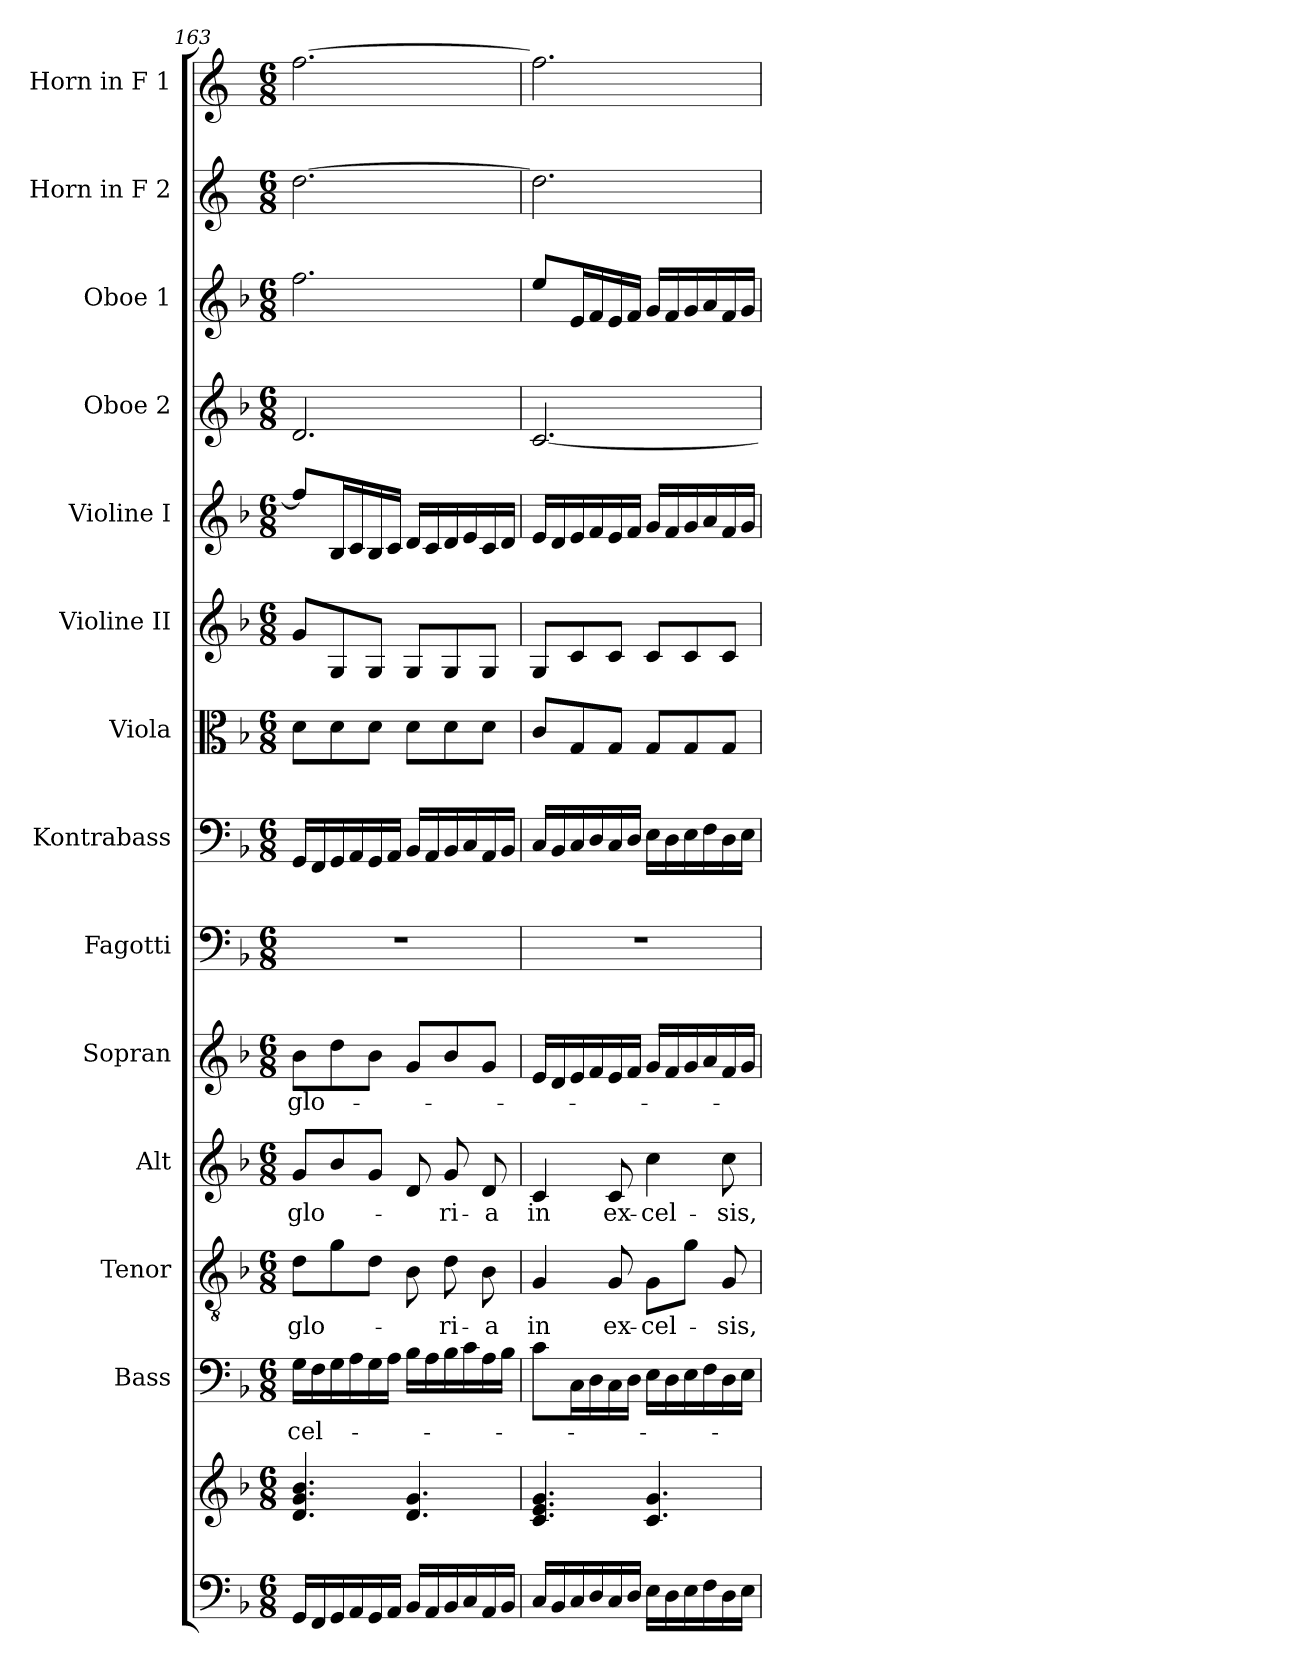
**kern	**kern	**kern	**text	**kern	**text	**kern	**text	**kern	**text	**kern	**kern	**kern	**kern	**kern	**kern	**kern	**kern	**kern
*part14	*part14	*part13	*part13	*part12	*part12	*part11	*part11	*part10	*part10	*part9	*part8	*part7	*part6	*part5	*part4	*part3	*part2	*part1
*staff15	*staff14	*staff13	*staff13	*staff12	*staff12	*staff11	*staff11	*staff10	*staff10	*staff9	*staff8	*staff7	*staff6	*staff5	*staff4	*staff3	*staff2	*staff1
*	*	*I"Bass	*	*I"Tenor	*	*I"Alt	*	*I"Sopran	*	*I"Fagotti	*I"Kontrabass	*I"Viola	*I"Violine II	*I"Violine I	*I"Oboe 2	*I"Oboe 1	*I"Horn in F 2	*I"Horn in F 1
*	*	*I'B.	*	*I'T.	*	*I'A.	*	*I'S.	*	*I'Fg.	*I'Kb.	*I'Vla.	*I'Vl. II	*I'Vl. I	*I'Ob. 2	*I'Ob. 1	*	*
*clefF4	*clefG2	*clefF4	*	*clefGv2	*	*clefG2	*	*clefG2	*	*clefF4	*clefF4	*clefC3	*clefG2	*clefG2	*clefG2	*clefG2	*clefG2	*clefG2
*	*	*	*	*	*	*	*	*	*	*	*ITrd7c12	*	*	*	*	*	*ITrd4c7	*ITrd4c7
*k[b-]	*k[b-]	*k[b-]	*	*k[b-]	*	*k[b-]	*	*k[b-]	*	*k[b-]	*k[b-]	*k[b-]	*k[b-]	*k[b-]	*k[b-]	*k[b-]	*k[b-]	*k[b-]
*F:	*F:	*F:	*	*F:	*	*F:	*	*F:	*	*F:	*F:	*F:	*F:	*F:	*F:	*F:	*F:	*F:
*M6/8	*M6/8	*M6/8	*	*M6/8	*	*M6/8	*	*M6/8	*	*M6/8	*M6/8	*M6/8	*M6/8	*M6/8	*M6/8	*M6/8	*M6/8	*M6/8
=163	=163	=163	=163	=163	=163	=163	=163	=163	=163	=163	=163	=163	=163	=163	=163	=163	=163	=163
!	!	!	!LO:LY:b	!	!LO:LY:b	!	!LO:LY:b	!	!LO:LY:b	!	!	!	!	!	!	!	!	!
16GG/LL	4.d/ 4.g/ 4.b-/	16G\LL	-cel-	8d\L	glo-	8g/L	glo-	8b-\L	glo-	2.r	16GGG/LL	8d\L	8g/L	8ff/L]	2.d/	2.ff\	[2.g\	[2.b-\
16FF/	.	16F\	.	.	.	.	.	.	.	.	16FFF/	.	.	.	.	.	.	.
16GG/	.	16G\	.	8g\	.	8b-/	.	8dd\	.	.	16GGG/	8d\	8G/	16B-/L	.	.	.	.
16AA/	.	16A\	.	.	.	.	.	.	.	.	16AAA/	.	.	16c/	.	.	.	.
16GG/	.	16G\	.	8d\J	.	8g/J	.	8b-\J	.	.	16GGG/	8d\J	8G/J	16B-/	.	.	.	.
16AA/JJ	.	16A\JJ	.	.	.	.	.	.	.	.	16AAA/JJ	.	.	16c/JJ	.	.	.	.
16BB-/LL	4.d/ 4.g/	16B-\LL	.	8B-\	.	8d/	.	8g/L	.	.	16BBB-/LL	8d\L	8G/L	16d/LL	.	.	.	.
16AA/	.	16A\	.	.	.	.	.	.	.	.	16AAA/	.	.	16c/	.	.	.	.
!	!	!	!	!	!LO:LY:b	!	!LO:LY:b	!	!	!	!	!	!	!	!	!	!	!
16BB-/	.	16B-\	.	8d\	-ri-	8g/	-ri-	8b-/	.	.	16BBB-/	8d\	8G/	16d/	.	.	.	.
16C/	.	16c\	.	.	.	.	.	.	.	.	16CC/	.	.	16e/	.	.	.	.
!	!	!	!	!	!LO:LY:b	!	!LO:LY:b	!	!	!	!	!	!	!	!	!	!	!
16AA/	.	16A\	.	8B-\	-a	8d/	-a	8g/J	.	.	16AAA/	8d\J	8G/J	16c/	.	.	.	.
16BB-/JJ	.	16B-\JJ	.	.	.	.	.	.	.	.	16BBB-/JJ	.	.	16d/JJ	.	.	.	.
=164	=164	=164	=164	=164	=164	=164	=164	=164	=164	=164	=164	=164	=164	=164	=164	=164	=164	=164
!	!	!	!	!	!LO:LY:b	!	!LO:LY:b	!	!	!	!	!	!	!	!	!	!	!
16C/LL	4.c/ 4.e/ 4.g/	8c\L	.	4G/	in	4c/	in	16e/LL	.	2.r	16CC/LL	8c/L	8G/L	16e/LL	[2.c/	8ee/L	2.g\]	2.b-\]
16BB-/	.	.	.	.	.	.	.	16d/	.	.	16BBB-/	.	.	16d/	.	.	.	.
16C/	.	16C\L	.	.	.	.	.	16e/	.	.	16CC/	8G/	8c/	16e/	.	16e/L	.	.
16D/	.	16D\	.	.	.	.	.	16f/	.	.	16DD/	.	.	16f/	.	16f/	.	.
!	!	!	!	!	!LO:LY:b	!	!LO:LY:b	!	!	!	!	!	!	!	!	!	!	!
16C/	.	16C\	.	8G/	ex-	8c/	ex-	16e/	.	.	16CC/	8G/J	8c/J	16e/	.	16e/	.	.
16D/JJ	.	16D\JJ	.	.	.	.	.	16f/JJ	.	.	16DD/JJ	.	.	16f/JJ	.	16f/JJ	.	.
!	!	!	!	!	!LO:LY:b	!	!LO:LY:b	!	!	!	!	!	!	!	!	!	!	!
16E\LL	4.c/ 4.g/	16E\LL	.	8G\L	-cel-	4cc\	-cel-	16g/LL	.	.	16EE\LL	8G/L	8c/L	16g/LL	.	16g/LL	.	.
16D\	.	16D\	.	.	.	.	.	16f/	.	.	16DD\	.	.	16f/	.	16f/	.	.
16E\	.	16E\	.	8g\J	.	.	.	16g/	.	.	16EE\	8G/	8c/	16g/	.	16g/	.	.
16F\	.	16F\	.	.	.	.	.	16a/	.	.	16FF\	.	.	16a/	.	16a/	.	.
!	!	!	!	!	!LO:LY:b	!	!LO:LY:b	!	!	!	!	!	!	!	!	!	!	!
16D\	.	16D\	.	8G/	-sis,	8cc\	-sis,	16f/	.	.	16DD\	8G/J	8c/J	16f/	.	16f/	.	.
16E\JJ	.	16E\JJ	.	.	.	.	.	16g/JJ	.	.	16EE\JJ	.	.	16g/JJ	.	16g/JJ	.	.
=	=	=	=	=	=	=	=	=	=	=	=	=	=	=	=	=	=	=
*-	*-	*-	*-	*-	*-	*-	*-	*-	*-	*-	*-	*-	*-	*-	*-	*-	*-	*-
